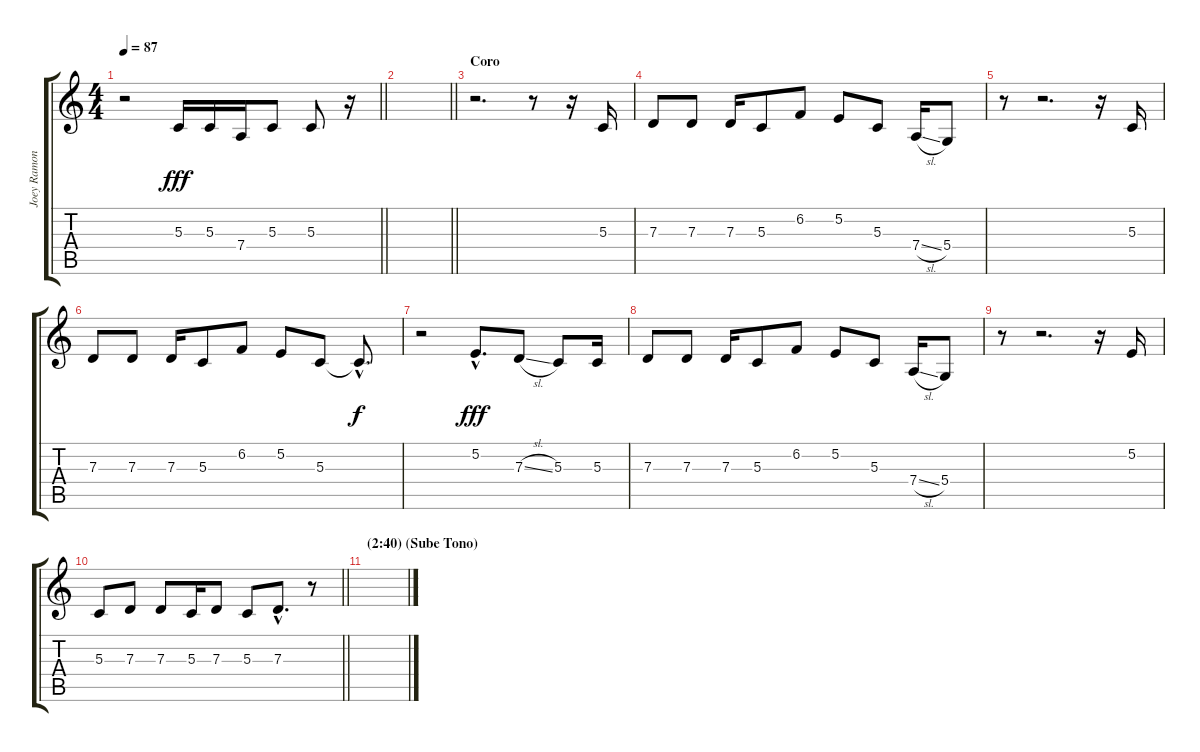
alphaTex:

\track ("Joey Ramone " "Joey Ramon") {instrument synthbrass1}
\staff {score tabs}
\tuning (E4 B3 G3 D3 A2 E2) {hide}
\ts (4 4)
\tempo 87
\clef g2
\barLineRight lightlight
\ks c
r.2{dy fff} 5.3.16 5.3.16 7.4.16 5.3.8 5.3.8 r.16 |
\barLineRight lightlight
|
\section ("" "Coro")
r.2{d} r.8 r.16 5.3.16 |
7.3.8 7.3.8 7.3.16 5.3.8 6.2.8 5.2.8 5.3.8 7.4{sl}.16 5.4.8 |
r.8 r.2{d} r.16 5.3.16 |
7.3.8 7.3.8 7.3.16 5.3.8 6.2.8 5.2.8 5.3.8 5.3{hac t}.8{d dy f} |
r.2 5.2{hac}.8{d dy fff} 7.3{sl}.8 5.3.8 5.3.16 |
7.3.8 7.3.8 7.3.16 5.3.8 6.2.8 5.2.8 5.3.8 7.4{sl}.16 5.4.8 |
r.8 r.2{d} r.16 5.2.16 |
\barLineRight lightlight
5.3.8 7.3.8 7.3.8 5.3.16 7.3.8 5.3.8 7.3{hac}.8{d} r.8 |
\section ("" "(2:40) (Sube Tono)")
